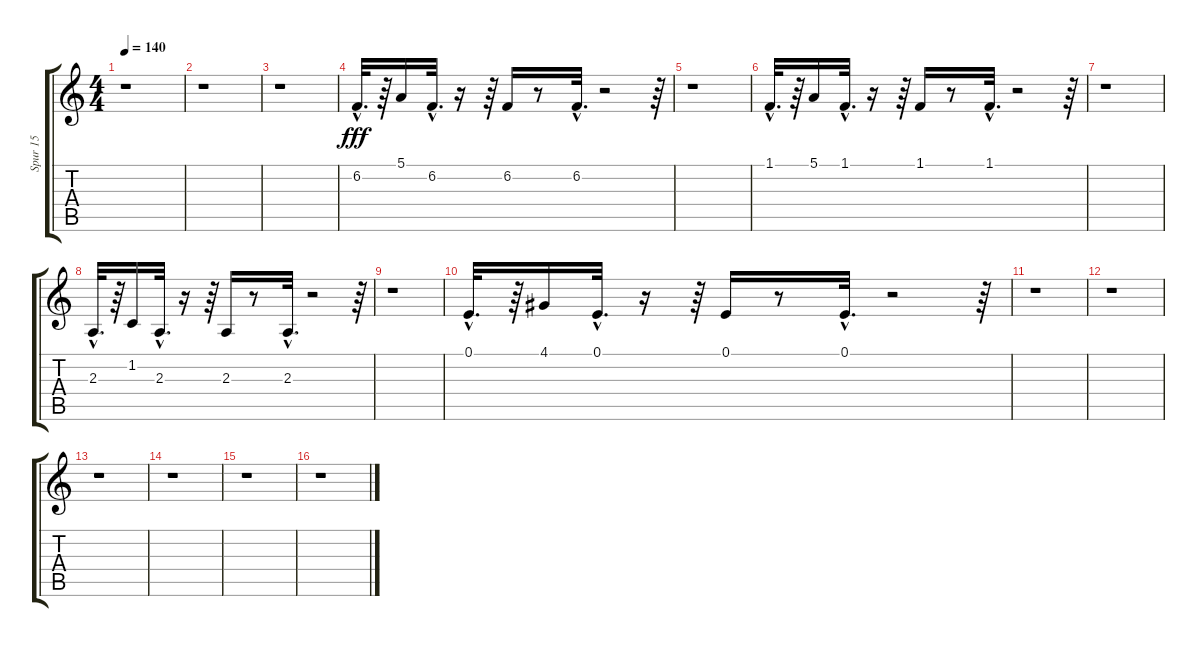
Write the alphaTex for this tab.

\track ("Spur 15" "Spur 15") {instrument lead8bassandlead}
\staff {score tabs}
\tuning (E4 B3 G3 D3 A2 E2) {hide}
\ts (4 4)
\tempo 140
\clef g2
\ks c
r.1{dy fff} |
r.1 |
r.1 |
6.2{hac}.32{d} r.64 5.1.16 6.2{hac}.32{d} r.16 r.64 6.2.16 r.8 6.2{hac}.32{d} r.2 r.64 |
r.1 |
1.1{hac}.32{d} r.64 5.1.16 1.1{hac}.32{d} r.16 r.64 1.1.16 r.8 1.1{hac}.32{d} r.2 r.64 |
r.1 |
2.3{hac}.32{d} r.64 1.2.16 2.3{hac}.32{d} r.16 r.64 2.3.16 r.8 2.3{hac}.32{d} r.2 r.64 |
r.1 |
0.1{hac}.32{d} r.64 4.1.16 0.1{hac}.32{d} r.16 r.64 0.1.16 r.8 0.1{hac}.32{d} r.2 r.64 |
r.1 |
r.1 |
r.1 |
r.1 |
r.1 |
r.1
